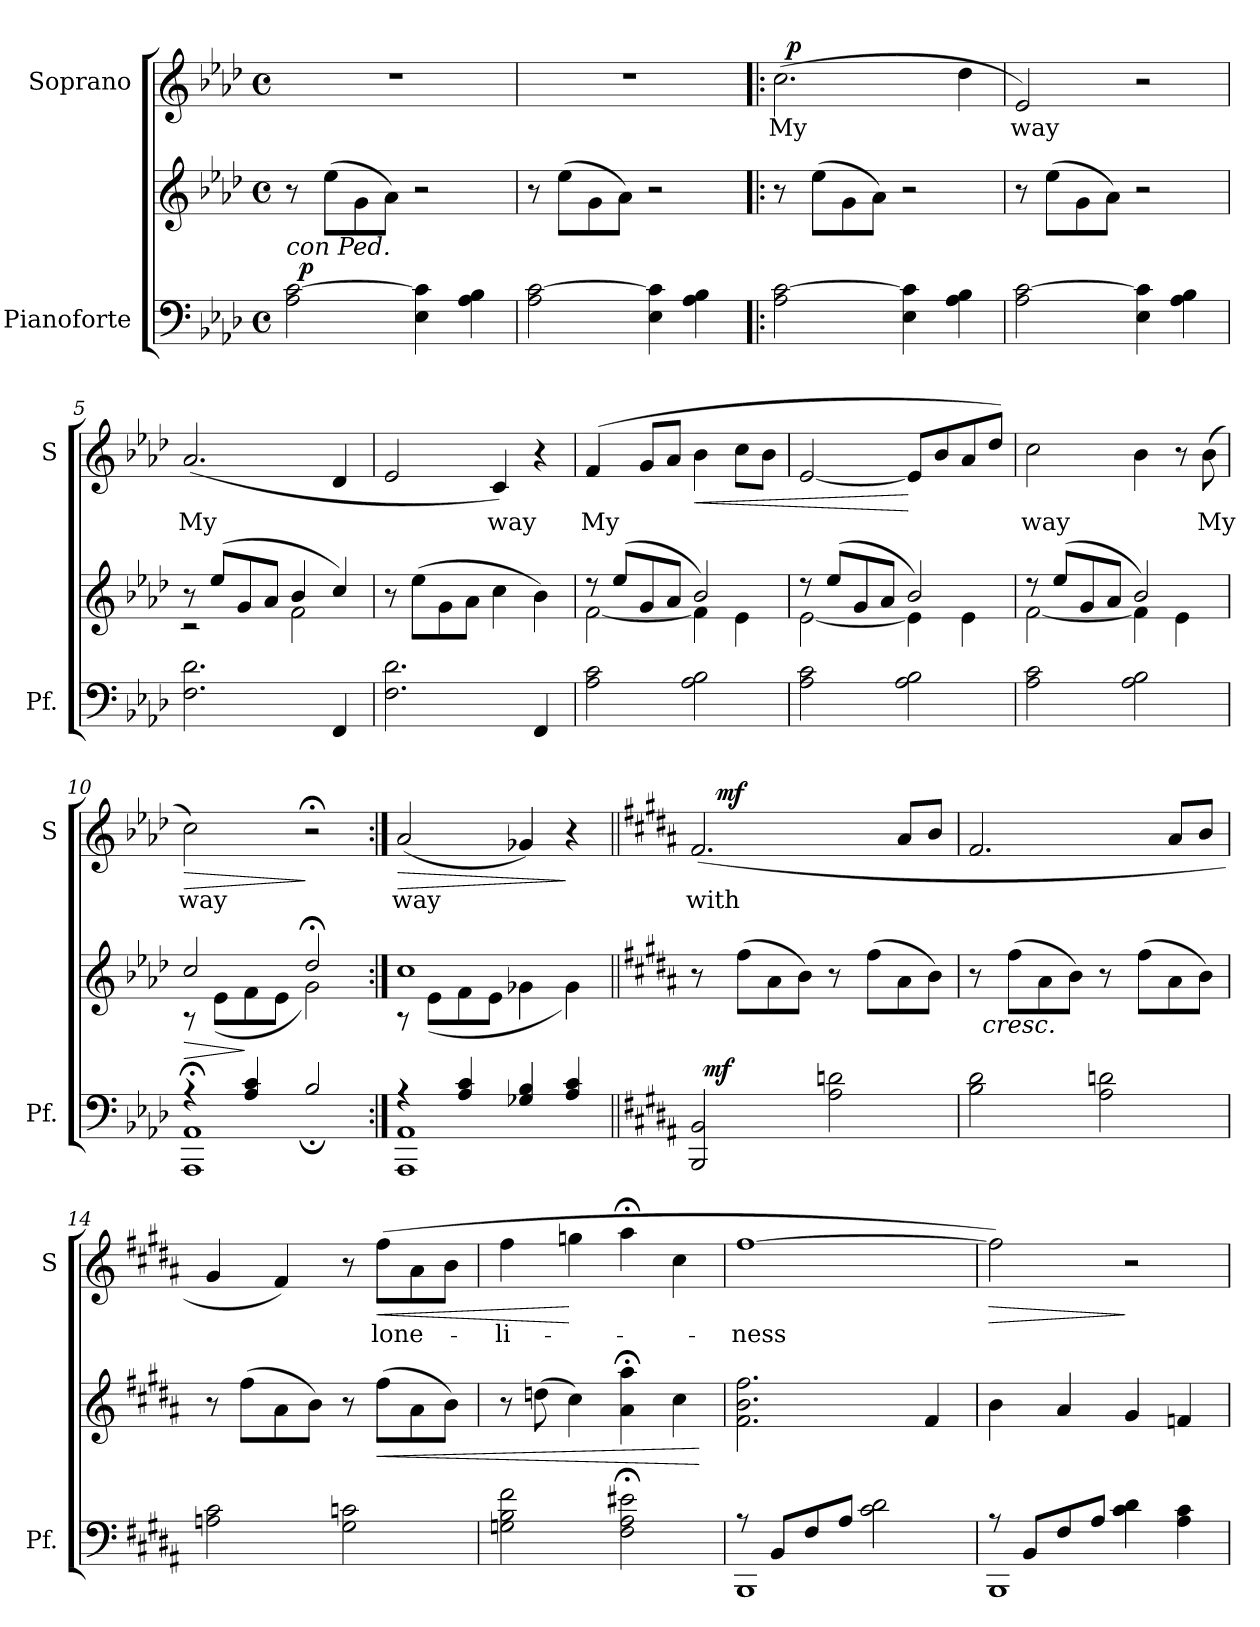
**kern	**kern	**dynam	**kern	**text	**dynam
*part2	*part2	*part2	*part1	*part1	*part1
*staff3	*staff2	*staff2/3	*staff1	*staff1	*staff1
*I"Pianoforte	*	*	*I"Soprano	*	*
*I'Pf.	*	*	*I'S	*	*
*clefF4	*clefG2	*	*clefG2	*	*
*k[b-e-a-d-]	*k[b-e-a-d-]	*	*k[b-e-a-d-]	*	*
*A-:	*A-:	*	*A-:	*	*
*M4/4	*M4/4	*	*M4/4	*	*
*met(c)	*met(c)	*	*met(c)	*	*
=1	=1	=1	=1	=1	=1
*^	*	*	*	*	*
!	!	!LO:TX:b:i:t=con Ped.	!	!	!	!
2A-\ [2c\	32ryy	8r	.	1r	.	.
!	!	!	!LO:DY:a=2	!	!	!
.	2ryy	.	p	.	.	.
.	.	(8ee-\L	.	.	.	.
.	.	8g\	.	.	.	.
.	.	8a-\J)	.	.	.	.
4E-\ 4c\]	.	2r	.	.	.	.
.	4...ryy	.	.	.	.	.
4A-\ 4B-\	.	.	.	.	.	.
*v	*v	*	*	*	*	*
=2	=2	=2	=2	=2	=2
2A-\ [2c\	8r	.	1r	.	.
.	(8ee-\L	.	.	.	.
.	8g\	.	.	.	.
.	8a-\J)	.	.	.	.
4E-\ 4c\]	2r	.	.	.	.
4A-\ 4B-\	.	.	.	.	.
=3!|:	=3!|:	=3!|:	=3!|:	=3!|:	=3!|:
*	*	*	*^	*	*
2A-\ [2c\	8r	.	(2.cc\	32ryy	My	.
!	!	!	!	!	!	!LO:DY:a
.	.	.	.	2ryy	.	p
.	(8ee-\L	.	.	.	.	.
.	8g\	.	.	.	.	.
.	8a-\J)	.	.	.	.	.
4E-\ 4c\]	2r	.	.	.	.	.
.	.	.	.	4...ryy	.	.
4A-\ 4B-\	.	.	4dd-\	.	.	.
*	*	*	*v	*v	*	*
=4	=4	=4	=4	=4	=4
2A-\ [2c\	8r	.	2e-/)	way	.
.	(8ee-\L	.	.	.	.
.	8g\	.	.	.	.
.	8a-\J)	.	.	.	.
4E-\ 4c\]	2r	.	2r	.	.
4A-\ 4B-\	.	.	.	.	.
=5	=5	=5	=5	=5	=5
*	*^	*	*	*	*
2.F\ 2.d-\	8ra	2rc	.	(2.a-/	My	.
.	(8ee-/L	.	.	.	.	.
.	8g/	.	.	.	.	.
.	8a-/J	.	.	.	.	.
.	4b-/	2f\	.	.	.	.
4FF/	4cc/)	.	.	4d-/	.	.
*	*v	*v	*	*	*	*
!!LO:LB:g=z
=6	=6	=6	=6	=6	=6
2.F\ 2.d-\	8r	.	2e-/	.	.
.	(8ee-\L	.	.	.	.
.	8g\	.	.	.	.
.	8a-\J	.	.	.	.
.	4cc\	.	4c/)	way	.
4FF/	4b-\)	.	4r	.	.
=7	=7	=7	=7	=7	=7
*	*^	*	*	*	*
2A-\ 2c\	8rcc	[<2f\	.	(4f/	My	.
.	(8ee-/L	.	.	.	.	.
.	8g/	.	.	8g/L	.	.
.	8a-/J	.	.	8a-/J	.	.
!	!	!	!	!	!	!LO:HP:b
2A-\ 2B-\	2b-/)	4f\]	.	4b-\	.	<
.	.	4e-\	.	8cc\L	.	.
.	.	.	.	8b-\J	.	.
=8	=8	=8	=8	=8	=8	=8
2A-\ 2c\	8rcc	[<2e-\	.	[2e-/	.	.
.	(8ee-/L	.	.	.	.	.
.	8g/	.	.	.	.	.
.	8a-/J	.	.	.	.	.
2A-\ 2B-\	2b-/)	4e-\]	.	8e-/L]	.	[
.	.	.	.	8b-/	.	.
.	.	4e-\	.	8a-/	.	.
.	.	.	.	8dd-/J)	.	.
=9	=9	=9	=9	=9	=9	=9
2A-\ 2c\	8rdd	[<2f\	.	2cc\	way	.
.	(8ee-/L	.	.	.	.	.
.	8g/	.	.	.	.	.
.	8a-/J	.	.	.	.	.
2A-\ 2B-\	2b-/)	4f\]	.	4b-\	.	.
.	.	4e-\	.	8r	.	.
.	.	.	.	(8b-\	My	.
=10	=10	=10	=10	=10	=10	=10
*^	*	*	*	*	*	*
!	!	!	!	!LO:HP:b	!	!	!LO:HP:b
1AAA-; 1AA-;	4rG	2cc/	8rA	>	2cc\)	way	>
.	.	.	(8e-\L	.	.	.	.
.	4A-/ 4c/	.	8f\	]	.	.	.
.	.	.	8e-\J	.	.	.	.
.	2B-;</	2dd-;</	2g\)	.	2r;<	.	]
!!LO:LB:g=z
=11:|!	=11:|!	=11:|!	=11:|!	=11:|!	=11:|!	=11:|!	=11:|!
!	!	!	!	!	!	!	!LO:HP:b
1AAA- 1AA-	4rG	1cc	8rA	.	(2a-/	way	>
.	.	.	(8e-\L	.	.	.	.
.	4A-/ 4c/	.	8f\	.	.	.	.
.	.	.	8e-\J	.	.	.	.
.	4G-X/ 4B-/	.	4g-X\	.	4g-X/)	.	.
.	4A-/ 4c/	.	4g-\)	.	4r	.	]
*	*	*v	*v	*	*	*	*
=12||	=12||	=12||	=12||	=12||	=12||	=12||
*k[f#c#g#d#a#]	*	*k[f#c#g#d#a#]	*	*k[f#c#g#d#a#]	*	*
*B:	*	*B:	*	*B:	*	*
*	*	*	*	*^	*	*
2BBB/ 2BB/	32ryy	8r	.	(2.f#/	16ryy	with	.
!	!	!	!LO:DY:a=2	!	!	!	!
.	2ryy	.	mf	.	.	.	.
!	!	!	!	!	!	!	!LO:DY:a
.	.	.	.	.	2...ryy	.	mf
.	.	(8ff#\L	.	.	.	.	.
.	.	8a#\	.	.	.	.	.
.	.	8b\J)	.	.	.	.	.
2A#\ 2dn\	.	8r	.	.	.	.	.
.	4...ryy	.	.	.	.	.	.
.	.	(8ff#\L	.	.	.	.	.
.	.	8a#\	.	8a#/L	.	.	.
.	.	8b\J)	.	8b/J	.	.	.
=13	=13	=13	=13	=13	=13	=13	=13
!	!	!	!	!LO:TX:a:i:t=cresc.	!	!	!
*v	*v	*^	*	*v	*v	*	*
2B\ 2d#\	8r	32ryy	.	2.f#/	.	.
!	!	!LO:TX:b:i:t=cresc.	!	!	!	!
.	.	2ryy	.	.	.	.
.	(8ff#\L	.	.	.	.	.
.	8a#\	.	.	.	.	.
.	8b\J)	.	.	.	.	.
2A#\ 2dn\	8r	.	.	.	.	.
.	.	4...ryy	.	.	.	.
.	(8ff#\L	.	.	.	.	.
.	8a#\	.	.	8a#/L	.	.
.	8b\J)	.	.	8b/J	.	.
*	*v	*v	*	*	*	*
=14	=14	=14	=14	=14	=14
2An\ 2c#\	8r	.	4g#/	.	.
.	(8ff#\L	.	.	.	.
.	8a#\	.	4f#/)	.	.
.	8b\J)	.	.	.	.
2G#\ 2cn\	8r	.	8r	.	.
!	!	!LO:HP:b	!	!	!LO:HP:b
.	(8ff#\L	<	(8ff#\L	lone-	<
.	8a#\	.	8a#\	.	.
.	8b\J)	.	8b\J	.	.
=15	=15	=15	=15	=15	=15
2Gn\ 2B\ 2f#\	8r	.	4ff#\	-li-	.
.	(8ddn\	.	.	.	.
.	4cc#\)	.	4ggn\	.	[
2F#\;< 2A#\;< 2e#X\;<	4a#\;< 4aa#\;<	.	4aa#;<\	.	.
.	4cc#\	.	4cc#\	.	.
.	.	[	.	.	.
!!LO:PB:g=z
=16	=16	=16	=16	=16	=16
*^	*	*	*	*	*
1BBB	8rG	2.f#\ 2.b\ 2.ff#\	.	[1ff#	-ness	.
.	8BB/L	.	.	.	.	.
.	8F#/	.	.	.	.	.
.	8A#/J	.	.	.	.	.
.	2c#\ 2d#\	.	.	.	.	.
.	.	4f#/	.	.	.	.
=17	=17	=17	=17	=17	=17	=17
!	!	!	!	!	!	!LO:HP:b
1BBB	8rG	4b\	.	2ff#\])	.	>
.	8BB/L	.	.	.	.	.
.	8F#/	4a#/	.	.	.	.
.	8A#/J	.	.	.	.	.
.	4c#\ 4d#\	4g#/	.	2r	.	]
.	4A#\ 4c#\	4fn/	.	.	.	.
*v	*v	*	*	*	*	*
=	=	=	=	=	=
*-	*-	*-	*-	*-	*-
